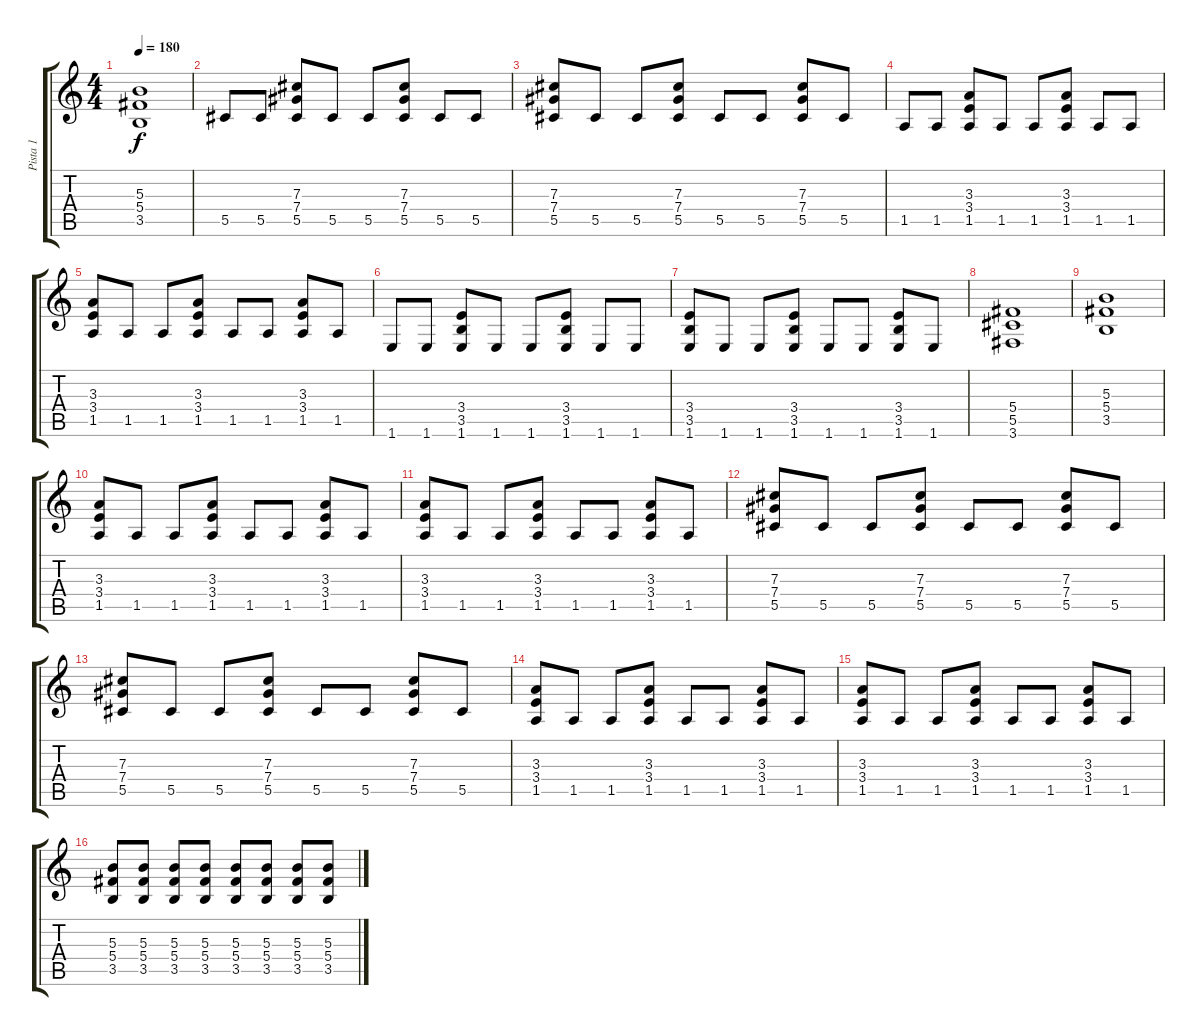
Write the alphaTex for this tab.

\track ("Pista 1" "Pista 1") {instrument distortionguitar}
\staff {score tabs}
\tuning (Eb4 Bb3 Gb3 Db3 Ab2 Eb2) {hide}
\ts (4 4)
\tempo 180
\clef g2
\ks c
(5.3 5.4 3.5).1{dy f} |
5.5.8 5.5.8 (7.3 7.4 5.5).8 5.5.8 5.5.8 (7.3 7.4 5.5).8 5.5.8 5.5.8 |
(7.3 7.4 5.5).8 5.5.8 5.5.8 (7.3 7.4 5.5).8 5.5.8 5.5.8 (7.3 7.4 5.5).8 5.5.8 |
1.5.8 1.5.8 (3.3 3.4 1.5).8 1.5.8 1.5.8 (3.3 3.4 1.5).8 1.5.8 1.5.8 |
(3.3 3.4 1.5).8 1.5.8 1.5.8 (3.3 3.4 1.5).8 1.5.8 1.5.8 (3.3 3.4 1.5).8 1.5.8 |
1.6.8 1.6.8 (3.4 3.5 1.6).8 1.6.8 1.6.8 (3.4 3.5 1.6).8 1.6.8 1.6.8 |
(3.4 3.5 1.6).8 1.6.8 1.6.8 (3.4 3.5 1.6).8 1.6.8 1.6.8 (3.4 3.5 1.6).8 1.6.8 |
(5.4 5.5 3.6).1 |
(5.3 5.4 3.5).1 |
(3.3 3.4 1.5).8 1.5.8 1.5.8 (3.3 3.4 1.5).8 1.5.8 1.5.8 (3.3 3.4 1.5).8 1.5.8 |
(3.3 3.4 1.5).8 1.5.8 1.5.8 (3.3 3.4 1.5).8 1.5.8 1.5.8 (3.3 3.4 1.5).8 1.5.8 |
(7.3 7.4 5.5).8 5.5.8 5.5.8 (7.3 7.4 5.5).8 5.5.8 5.5.8 (7.3 7.4 5.5).8 5.5.8 |
(7.3 7.4 5.5).8 5.5.8 5.5.8 (7.3 7.4 5.5).8 5.5.8 5.5.8 (7.3 7.4 5.5).8 5.5.8 |
(3.3 3.4 1.5).8 1.5.8 1.5.8 (3.3 3.4 1.5).8 1.5.8 1.5.8 (3.3 3.4 1.5).8 1.5.8 |
(3.3 3.4 1.5).8 1.5.8 1.5.8 (3.3 3.4 1.5).8 1.5.8 1.5.8 (3.3 3.4 1.5).8 1.5.8 |
(5.3 5.4 3.5).8 (5.3 5.4 3.5).8 (5.3 5.4 3.5).8 (5.3 5.4 3.5).8 (5.3 5.4 3.5).8 (5.3 5.4 3.5).8 (5.3 5.4 3.5).8 (5.3 5.4 3.5).8
